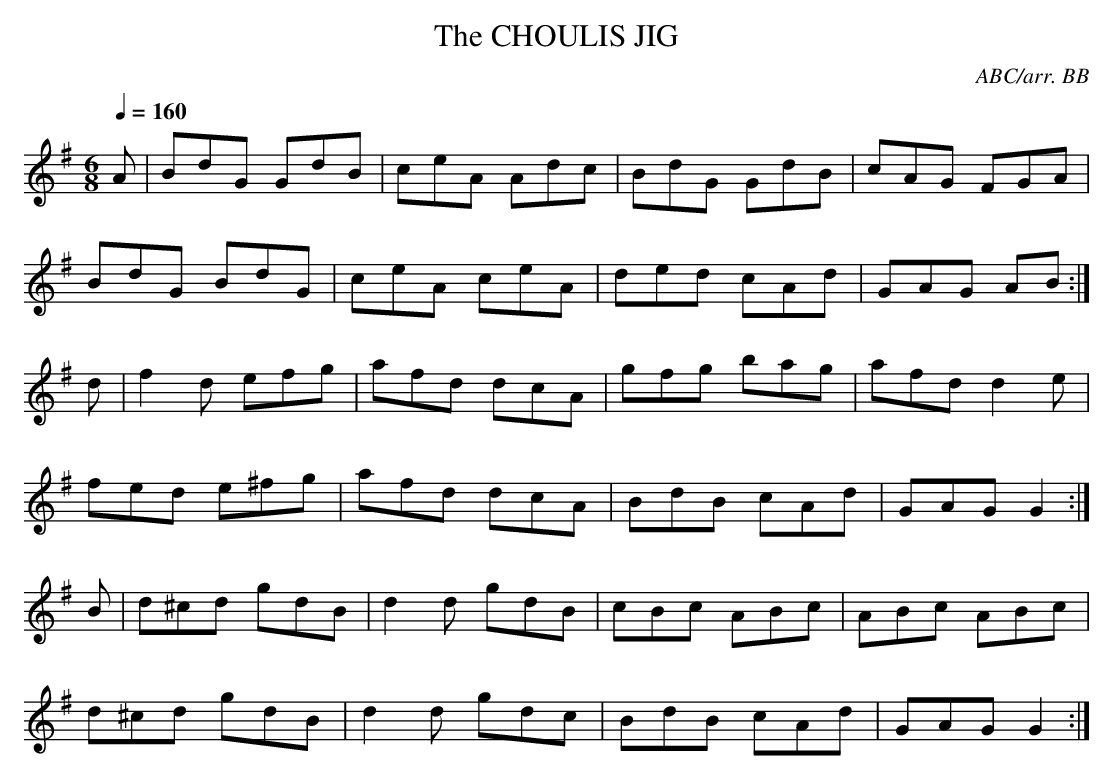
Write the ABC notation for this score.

X:1
T:CHOULIS JIG, The
C:ABC/arr. BB
grateful for enlightenment!
Q:1/4=160
L:1/8
M:6/8
K:G
A|BdG GdB|ceA Adc|BdG GdB|cAG FGA|
BdG BdG|ceA ceA|ded cAd|GAG AB:|
d|f2d efg|afd dcA|gfg bag|afd d2 e|
fed e^fg|afd dcA|BdB cAd|GAG G2:|
B|d^cd gdB|d2 d gdB|cBc ABc|ABc ABc|
d^cd gdB|d2 d gdc|BdB cAd|GAG G2:|
